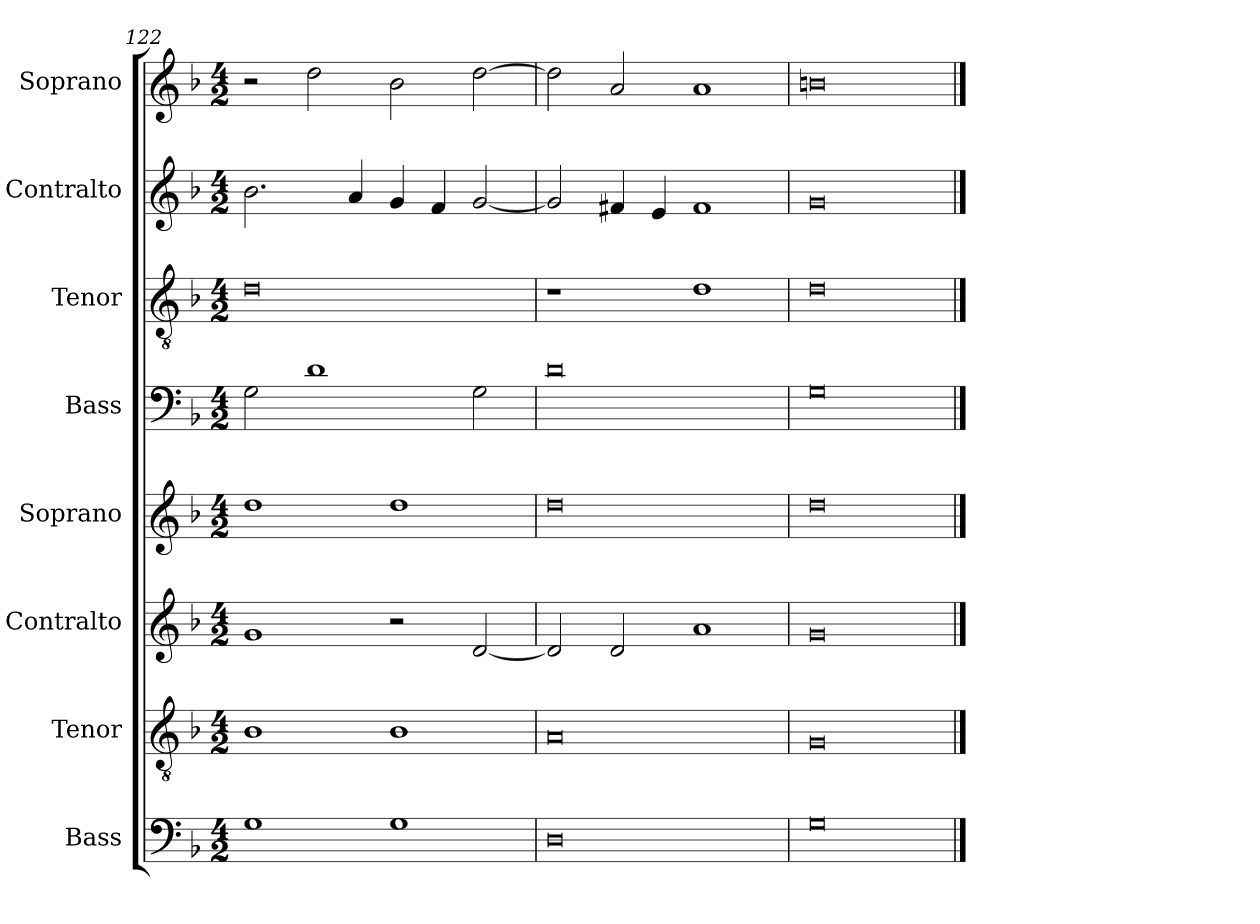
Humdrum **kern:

**kern	**kern	**kern	**kern	**kern	**kern	**kern	**kern
*part8	*part7	*part6	*part5	*part4	*part3	*part2	*part1
*staff8	*staff7	*staff6	*staff5	*staff4	*staff3	*staff2	*staff1
*I"Bass	*I"Tenor	*I"Contralto	*I"Soprano	*I"Bass	*I"Tenor	*I"Contralto	*I"Soprano
*I'B	*I'T	*I'A	*I'S	*I'B	*I'T	*I'A	*I'S
*clefF4	*clefGv2	*clefG2	*clefG2	*clefF4	*clefGv2	*clefG2	*clefG2
*k[b-]	*k[b-]	*k[b-]	*k[b-]	*k[b-]	*k[b-]	*k[b-]	*k[b-]
*G:dor	*G:dor	*G:dor	*G:dor	*G:dor	*G:dor	*G:dor	*G:dor
*M4/2	*M4/2	*M4/2	*M4/2	*M4/2	*M4/2	*M4/2	*M4/2
=122	=122	=122	=122	=122	=122	=122	=122
1G	1B-	1g	1dd	2G	0d	2.b-	2r
.	.	.	.	1d	.	.	2dd
.	.	.	.	.	.	4a	.
1G	1B-	2r	1dd	.	.	4g	2b-
.	.	.	.	.	.	4f	.
.	.	[2d	.	2G	.	[2g	[2dd
=123	=123	=123	=123	=123	=123	=123	=123
0D	0A	2d]	0dd	0d	1r	2g]	2dd]
.	.	2d	.	.	.	4f#X	2a
.	.	.	.	.	.	4e	.
.	.	1a	.	.	1d	1f#	1a
=124	=124	=124	=124	=124	=124	=124	=124
0G	0G	0g	0dd	0G	0d	0g	0bn
==	==	==	==	==	==	==	==
*-	*-	*-	*-	*-	*-	*-	*-
